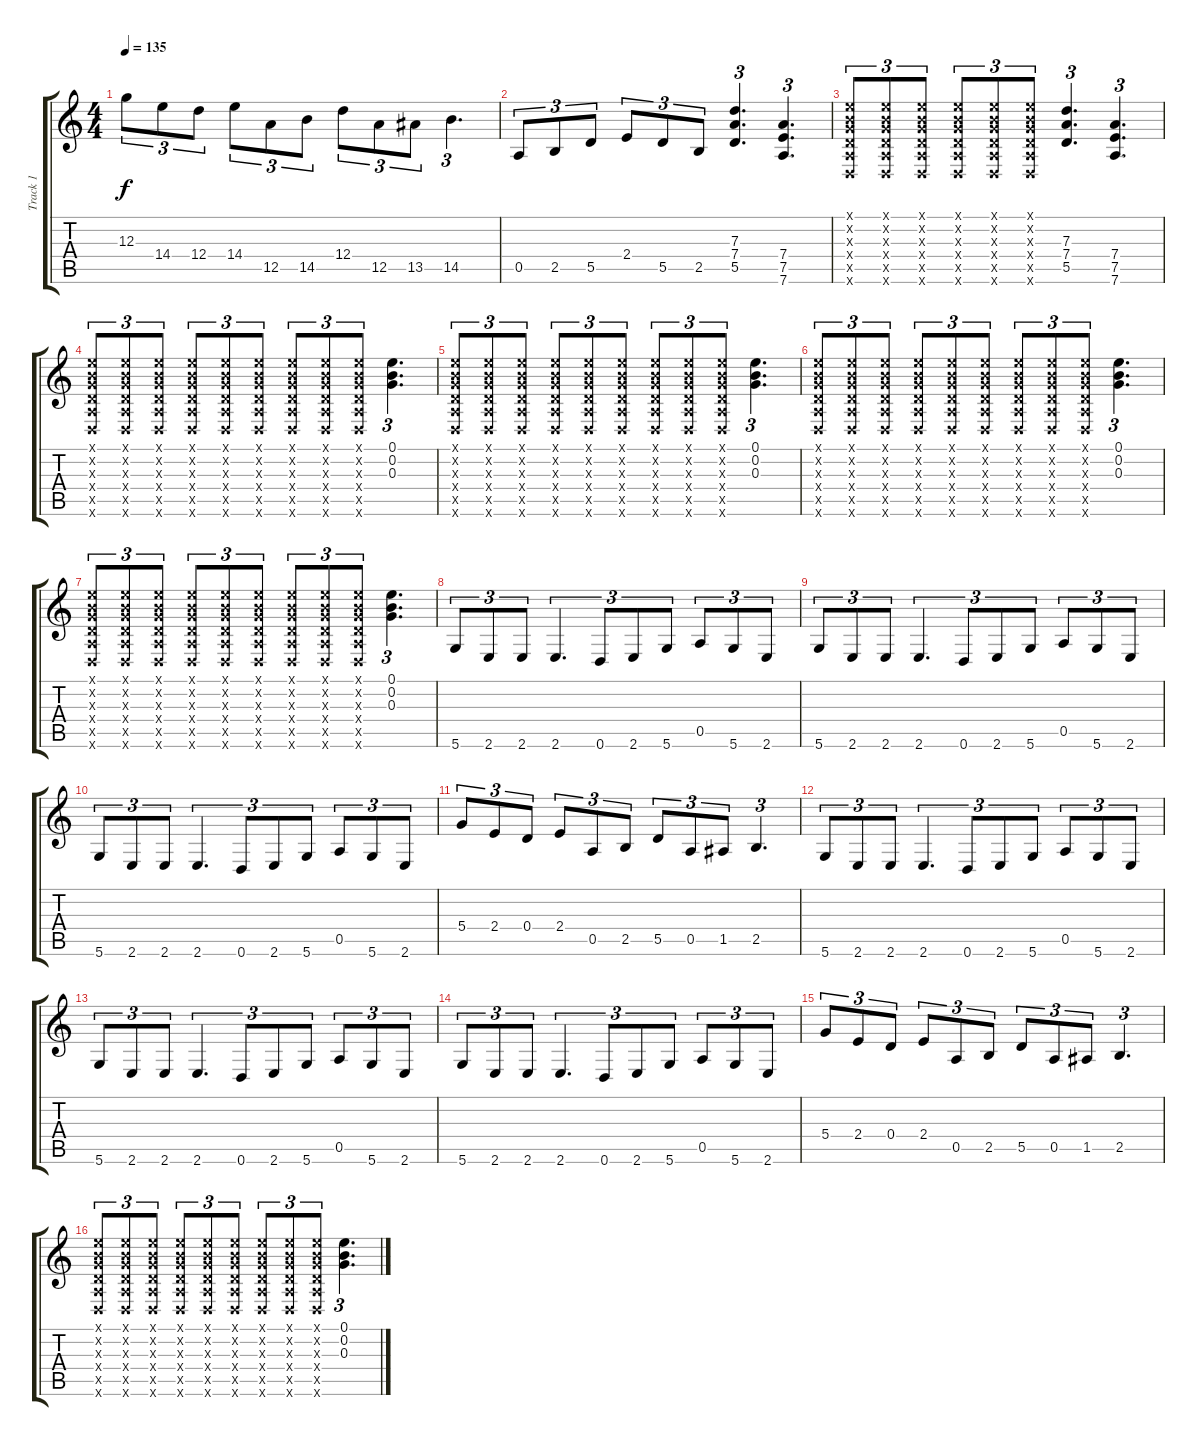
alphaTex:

\track ("Track 1" "Track 1") {instrument distortionguitar}
\staff {score tabs}
\tuning (E4 B3 G3 D3 A2 D2) {hide}
\ts (4 4)
\tempo 135
\clef g2
\ks c
12.3.8{tu (3 2) dy f} 14.4.8{tu (3 2)} 12.4.8{tu (3 2)} 14.4.8{tu (3 2)} 12.5.8{tu (3 2)} 14.5.8{tu (3 2)} 12.4.8{tu (3 2)} 12.5.8{tu (3 2)} 13.5.8{tu (3 2)} 14.5.4{d tu (3 2)} |
0.5.8{tu (3 2)} 2.5.8{tu (3 2)} 5.5.8{tu (3 2)} 2.4.8{tu (3 2)} 5.5.8{tu (3 2)} 2.5.8{tu (3 2)} (7.3 7.4 5.5).4{d tu (3 2)} (7.4 7.5 7.6).4{d tu (3 2)} |
(0.1{x} 0.2{x} 0.3{x} 0.4{x} 0.5{x} 0.6{x}).8{tu (3 2)} (0.1{x} 0.2{x} 0.3{x} 0.4{x} 0.5{x} 0.6{x}).8{tu (3 2)} (0.1{x} 0.2{x} 0.3{x} 0.4{x} 0.5{x} 0.6{x}).8{tu (3 2)} (0.1{x} 0.2{x} 0.3{x} 0.4{x} 0.5{x} 0.6{x}).8{tu (3 2)} (0.1{x} 0.2{x} 0.3{x} 0.4{x} 0.5{x} 0.6{x}).8{tu (3 2)} (0.1{x} 0.2{x} 0.3{x} 0.4{x} 0.5{x} 0.6{x}).8{tu (3 2)} (7.3 7.4 5.5).4{d tu (3 2)} (7.4 7.5 7.6).4{d tu (3 2)} |
(0.1{x} 0.2{x} 0.3{x} 0.4{x} 0.5{x} 0.6{x}).8{tu (3 2)} (0.1{x} 0.2{x} 0.3{x} 0.4{x} 0.5{x} 0.6{x}).8{tu (3 2)} (0.1{x} 0.2{x} 0.3{x} 0.4{x} 0.5{x} 0.6{x}).8{tu (3 2)} (0.1{x} 0.2{x} 0.3{x} 0.4{x} 0.5{x} 0.6{x}).8{tu (3 2)} (0.1{x} 0.2{x} 0.3{x} 0.4{x} 0.5{x} 0.6{x}).8{tu (3 2)} (0.1{x} 0.2{x} 0.3{x} 0.4{x} 0.5{x} 0.6{x}).8{tu (3 2)} (0.1{x} 0.2{x} 0.3{x} 0.4{x} 0.5{x} 0.6{x}).8{tu (3 2)} (0.1{x} 0.2{x} 0.3{x} 0.4{x} 0.5{x} 0.6{x}).8{tu (3 2)} (0.1{x} 0.2{x} 0.3{x} 0.4{x} 0.5{x} 0.6{x}).8{tu (3 2)} (0.1 0.2 0.3).4{d tu (3 2)} |
(0.1{x} 0.2{x} 0.3{x} 0.4{x} 0.5{x} 0.6{x}).8{tu (3 2)} (0.1{x} 0.2{x} 0.3{x} 0.4{x} 0.5{x} 0.6{x}).8{tu (3 2)} (0.1{x} 0.2{x} 0.3{x} 0.4{x} 0.5{x} 0.6{x}).8{tu (3 2)} (0.1{x} 0.2{x} 0.3{x} 0.4{x} 0.5{x} 0.6{x}).8{tu (3 2)} (0.1{x} 0.2{x} 0.3{x} 0.4{x} 0.5{x} 0.6{x}).8{tu (3 2)} (0.1{x} 0.2{x} 0.3{x} 0.4{x} 0.5{x} 0.6{x}).8{tu (3 2)} (0.1{x} 0.2{x} 0.3{x} 0.4{x} 0.5{x} 0.6{x}).8{tu (3 2)} (0.1{x} 0.2{x} 0.3{x} 0.4{x} 0.5{x} 0.6{x}).8{tu (3 2)} (0.1{x} 0.2{x} 0.3{x} 0.4{x} 0.5{x} 0.6{x}).8{tu (3 2)} (0.1 0.2 0.3).4{d tu (3 2)} |
(0.1{x} 0.2{x} 0.3{x} 0.4{x} 0.5{x} 0.6{x}).8{tu (3 2)} (0.1{x} 0.2{x} 0.3{x} 0.4{x} 0.5{x} 0.6{x}).8{tu (3 2)} (0.1{x} 0.2{x} 0.3{x} 0.4{x} 0.5{x} 0.6{x}).8{tu (3 2)} (0.1{x} 0.2{x} 0.3{x} 0.4{x} 0.5{x} 0.6{x}).8{tu (3 2)} (0.1{x} 0.2{x} 0.3{x} 0.4{x} 0.5{x} 0.6{x}).8{tu (3 2)} (0.1{x} 0.2{x} 0.3{x} 0.4{x} 0.5{x} 0.6{x}).8{tu (3 2)} (0.1{x} 0.2{x} 0.3{x} 0.4{x} 0.5{x} 0.6{x}).8{tu (3 2)} (0.1{x} 0.2{x} 0.3{x} 0.4{x} 0.5{x} 0.6{x}).8{tu (3 2)} (0.1{x} 0.2{x} 0.3{x} 0.4{x} 0.5{x} 0.6{x}).8{tu (3 2)} (0.1 0.2 0.3).4{d tu (3 2)} |
(0.1{x} 0.2{x} 0.3{x} 0.4{x} 0.5{x} 0.6{x}).8{tu (3 2)} (0.1{x} 0.2{x} 0.3{x} 0.4{x} 0.5{x} 0.6{x}).8{tu (3 2)} (0.1{x} 0.2{x} 0.3{x} 0.4{x} 0.5{x} 0.6{x}).8{tu (3 2)} (0.1{x} 0.2{x} 0.3{x} 0.4{x} 0.5{x} 0.6{x}).8{tu (3 2)} (0.1{x} 0.2{x} 0.3{x} 0.4{x} 0.5{x} 0.6{x}).8{tu (3 2)} (0.1{x} 0.2{x} 0.3{x} 0.4{x} 0.5{x} 0.6{x}).8{tu (3 2)} (0.1{x} 0.2{x} 0.3{x} 0.4{x} 0.5{x} 0.6{x}).8{tu (3 2)} (0.1{x} 0.2{x} 0.3{x} 0.4{x} 0.5{x} 0.6{x}).8{tu (3 2)} (0.1{x} 0.2{x} 0.3{x} 0.4{x} 0.5{x} 0.6{x}).8{tu (3 2)} (0.1 0.2 0.3).4{d tu (3 2)} |
5.6.8{tu (3 2)} 2.6.8{tu (3 2)} 2.6.8{tu (3 2)} 2.6.4{d tu (3 2)} 0.6.8{tu (3 2)} 2.6.8{tu (3 2)} 5.6.8{tu (3 2)} 0.5.8{tu (3 2)} 5.6.8{tu (3 2)} 2.6.8{tu (3 2)} |
5.6.8{tu (3 2)} 2.6.8{tu (3 2)} 2.6.8{tu (3 2)} 2.6.4{d tu (3 2)} 0.6.8{tu (3 2)} 2.6.8{tu (3 2)} 5.6.8{tu (3 2)} 0.5.8{tu (3 2)} 5.6.8{tu (3 2)} 2.6.8{tu (3 2)} |
5.6.8{tu (3 2)} 2.6.8{tu (3 2)} 2.6.8{tu (3 2)} 2.6.4{d tu (3 2)} 0.6.8{tu (3 2)} 2.6.8{tu (3 2)} 5.6.8{tu (3 2)} 0.5.8{tu (3 2)} 5.6.8{tu (3 2)} 2.6.8{tu (3 2)} |
5.4.8{tu (3 2)} 2.4.8{tu (3 2)} 0.4.8{tu (3 2)} 2.4.8{tu (3 2)} 0.5.8{tu (3 2)} 2.5.8{tu (3 2)} 5.5.8{tu (3 2)} 0.5.8{tu (3 2)} 1.5.8{tu (3 2)} 2.5.4{d tu (3 2)} |
5.6.8{tu (3 2)} 2.6.8{tu (3 2)} 2.6.8{tu (3 2)} 2.6.4{d tu (3 2)} 0.6.8{tu (3 2)} 2.6.8{tu (3 2)} 5.6.8{tu (3 2)} 0.5.8{tu (3 2)} 5.6.8{tu (3 2)} 2.6.8{tu (3 2)} |
5.6.8{tu (3 2)} 2.6.8{tu (3 2)} 2.6.8{tu (3 2)} 2.6.4{d tu (3 2)} 0.6.8{tu (3 2)} 2.6.8{tu (3 2)} 5.6.8{tu (3 2)} 0.5.8{tu (3 2)} 5.6.8{tu (3 2)} 2.6.8{tu (3 2)} |
5.6.8{tu (3 2)} 2.6.8{tu (3 2)} 2.6.8{tu (3 2)} 2.6.4{d tu (3 2)} 0.6.8{tu (3 2)} 2.6.8{tu (3 2)} 5.6.8{tu (3 2)} 0.5.8{tu (3 2)} 5.6.8{tu (3 2)} 2.6.8{tu (3 2)} |
5.4.8{tu (3 2)} 2.4.8{tu (3 2)} 0.4.8{tu (3 2)} 2.4.8{tu (3 2)} 0.5.8{tu (3 2)} 2.5.8{tu (3 2)} 5.5.8{tu (3 2)} 0.5.8{tu (3 2)} 1.5.8{tu (3 2)} 2.5.4{d tu (3 2)} |
(0.1{x} 0.2{x} 0.3{x} 0.4{x} 0.5{x} 0.6{x}).8{tu (3 2)} (0.1{x} 0.2{x} 0.3{x} 0.4{x} 0.5{x} 0.6{x}).8{tu (3 2)} (0.1{x} 0.2{x} 0.3{x} 0.4{x} 0.5{x} 0.6{x}).8{tu (3 2)} (0.1{x} 0.2{x} 0.3{x} 0.4{x} 0.5{x} 0.6{x}).8{tu (3 2)} (0.1{x} 0.2{x} 0.3{x} 0.4{x} 0.5{x} 0.6{x}).8{tu (3 2)} (0.1{x} 0.2{x} 0.3{x} 0.4{x} 0.5{x} 0.6{x}).8{tu (3 2)} (0.1{x} 0.2{x} 0.3{x} 0.4{x} 0.5{x} 0.6{x}).8{tu (3 2)} (0.1{x} 0.2{x} 0.3{x} 0.4{x} 0.5{x} 0.6{x}).8{tu (3 2)} (0.1{x} 0.2{x} 0.3{x} 0.4{x} 0.5{x} 0.6{x}).8{tu (3 2)} (0.1 0.2 0.3).4{d tu (3 2)}
